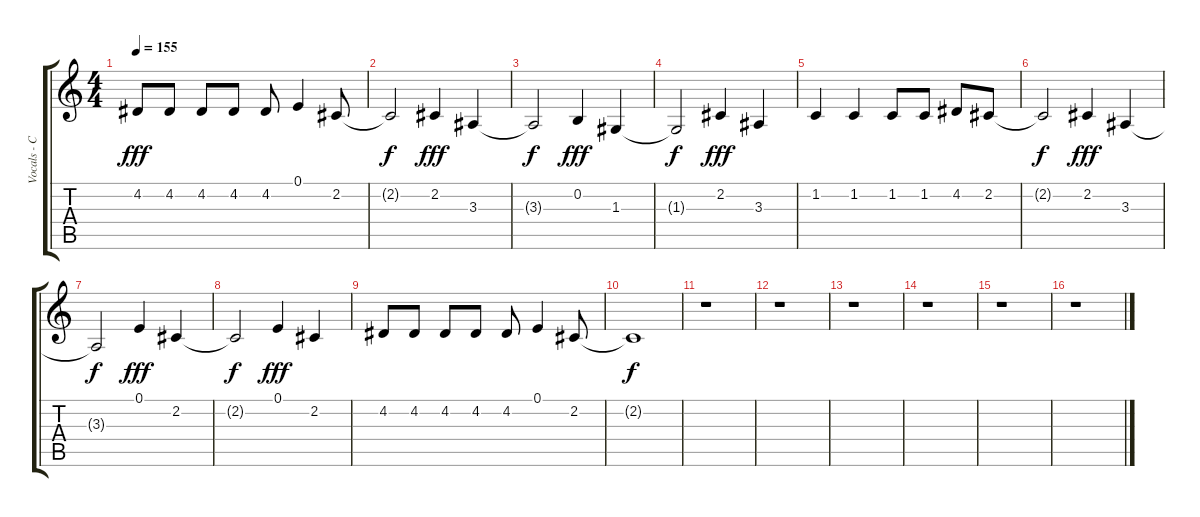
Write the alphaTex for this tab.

\track ("Vocals - Carrie" "Vocals - C") {instrument voiceoohs}
\staff {score tabs}
\tuning (E4 B3 G3 D3 A2 E2) {hide}
\ts (4 4)
\tempo 155
\clef g2
\ks c
4.2.8{dy fff} 4.2.8 4.2.8 4.2.8 4.2.8 0.1.4 2.2.8 |
2.2{t}.2{dy f} 2.2.4{dy fff} 3.3.4 |
3.3{t}.2{dy f} 0.2.4{dy fff} 1.3.4 |
1.3{t}.2{dy f} 2.2.4{dy fff} 3.3.4 |
1.2.4 1.2.4 1.2.8 1.2.8 4.2.8 2.2.8 |
2.2{t}.2{dy f} 2.2.4{dy fff} 3.3.4 |
3.3{t}.2{dy f} 0.1.4{dy fff} 2.2.4 |
2.2{t}.2{dy f} 0.1.4{dy fff} 2.2.4 |
4.2.8 4.2.8 4.2.8 4.2.8 4.2.8 0.1.4 2.2.8 |
2.2{t}.1{dy f} |
r.1 |
r.1 |
r.1 |
r.1 |
r.1 |
r.1
